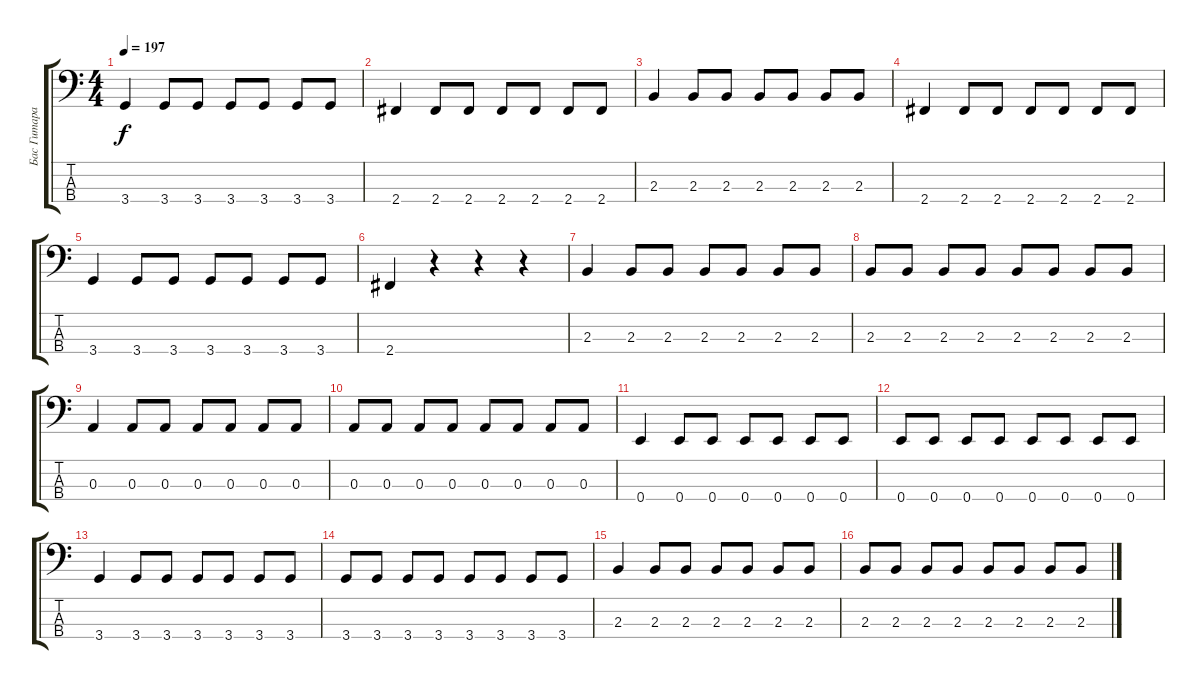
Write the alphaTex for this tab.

\track ("Бас Гитара (Cone)" "Бас Гитара") {instrument electricbassfinger}
\staff {score tabs}
\tuning (G2 D2 A1 E1) {hide}
\ts (4 4)
\tempo 197
\clef f4
\ks c
3.4.4{dy f} 3.4.8 3.4.8 3.4.8 3.4.8 3.4.8 3.4.8 |
2.4.4 2.4.8 2.4.8 2.4.8 2.4.8 2.4.8 2.4.8 |
2.3.4 2.3.8 2.3.8 2.3.8 2.3.8 2.3.8 2.3.8 |
2.4.4 2.4.8 2.4.8 2.4.8 2.4.8 2.4.8 2.4.8 |
3.4.4 3.4.8 3.4.8 3.4.8 3.4.8 3.4.8 3.4.8 |
2.4.4 r.4 r.4 r.4 |
2.3.4 2.3.8 2.3.8 2.3.8 2.3.8 2.3.8 2.3.8 |
2.3.8 2.3.8 2.3.8 2.3.8 2.3.8 2.3.8 2.3.8 2.3.8 |
0.3.4 0.3.8 0.3.8 0.3.8 0.3.8 0.3.8 0.3.8 |
0.3.8 0.3.8 0.3.8 0.3.8 0.3.8 0.3.8 0.3.8 0.3.8 |
0.4.4 0.4.8 0.4.8 0.4.8 0.4.8 0.4.8 0.4.8 |
0.4.8 0.4.8 0.4.8 0.4.8 0.4.8 0.4.8 0.4.8 0.4.8 |
3.4.4 3.4.8 3.4.8 3.4.8 3.4.8 3.4.8 3.4.8 |
3.4.8 3.4.8 3.4.8 3.4.8 3.4.8 3.4.8 3.4.8 3.4.8 |
2.3.4 2.3.8 2.3.8 2.3.8 2.3.8 2.3.8 2.3.8 |
2.3.8 2.3.8 2.3.8 2.3.8 2.3.8 2.3.8 2.3.8 2.3.8
